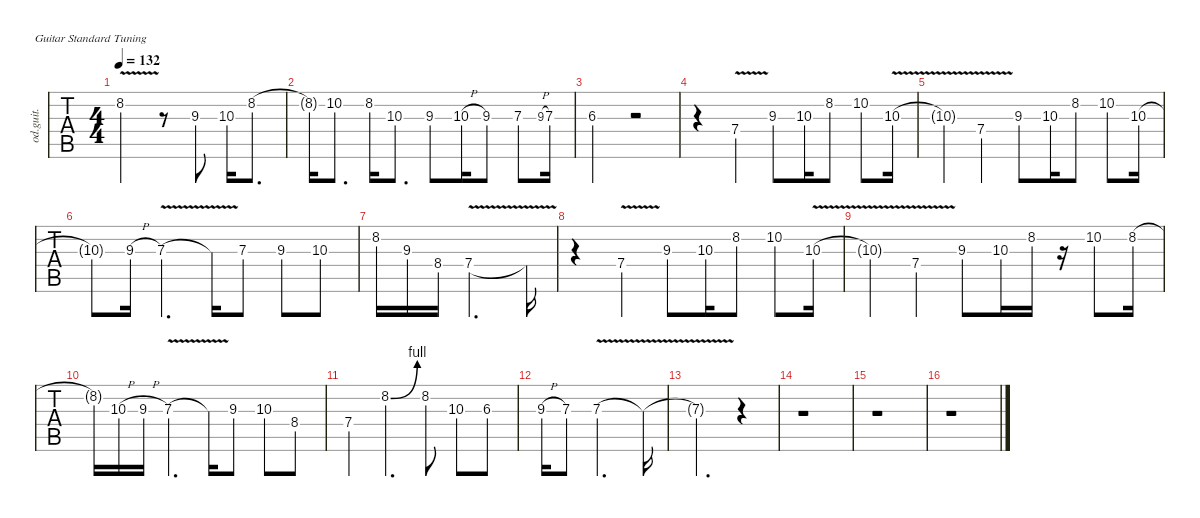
\defaultSystemsLayout 4
\hideDynamics
\bracketExtendMode nobrackets
\track ("Lead guitar" "od.guit.") {instrument overdrivenguitar}
\staff {tabs}
\tuning (E4 B3 G3 D3 A2 E2)
\ts (4 4)
\tempo 132
\clef g2
\ks c
8.2{v}.2{dy fff beam Down} r.8{beam Down} 9.3.8{beam Down} 10.3.16{beam Down} 8.2.8{d beam Down} |
8.2{t}.16{dy f beam Down} 10.2.8{d dy fff beam Down} 8.2.16{beam Down} 10.3.8{d beam Down} 9.3.8{beam Down} 10.3{h}.16{beam Down} 9.3.8{beam Down} 7.3.8{beam Down} 9.3{h}.8{gr dy ff beam Up} 7.3.16{dy fff beam Down} |
6.3{acc #}.2{dy f beam Down} r.2{beam Down} |
r.4{beam Down} 7.4{v}.4{dy fff beam Up} 9.3.8{beam Down} 10.3.16{beam Down} 8.2.8{beam Down} 10.2.8{beam Down} 10.3{v}.16{beam Down} |
10.3{v t}.4{dy f beam Down} 7.4{v}.4{dy fff beam Up} 9.3.8{beam Down} 10.3.16{beam Down} 8.2.8{beam Down} 10.2.8{beam Down} 10.3.16{beam Down} |
10.3{t}.8{dy f beam Down} 9.3{h}.16{dy fff beam Down} 7.3{v}.4{d beam Down} 7.3{v t}.16{dy f beam Down} 7.3.8{dy fff beam Down} 9.3.8{beam Down} 10.3.8{beam Down} |
8.2.16{beam Down} 9.3.16{beam Down} 8.4{acc #}.16{beam Down} 7.4{v}.2{d beam Up} 7.4{v t}.16{dy f beam Up} |
r.4{beam Down} 7.4{v}.4{dy fff beam Up} 9.3.8{beam Down} 10.3.16{beam Down} 8.2.8{beam Down} 10.2.8{beam Down} 10.3{v}.16{beam Down} |
10.3{v t}.4{dy f beam Down} 7.4{v}.4{dy fff beam Up} 9.3.8{beam Down} 10.3.16{beam Down} 8.2.16{beam Down} r.16{beam Down} 10.2.8{beam Down} 8.2.16{beam Down} |
8.2{t}.16{dy f beam Down} 10.3{h}.16{dy fff beam Down} 9.3{h}.16{beam Down} 7.3{v}.4{d beam Down} 7.3{v t}.16{dy f beam Down} 9.3.8{dy fff beam Down} 10.3.8{beam Down} 8.4{acc #}.8{beam Down} |
7.4.4{beam Up} 8.2{be (bend 0 0 15 4)}.4{d beam Down} 8.2.8{beam Down} 10.3.8{beam Down} 6.3{acc #}.8{dy f beam Down} |
9.3{h}.16{dy fff beam Down} 7.3.8{beam Down} 7.3{v}.2{d dy f beam Down} 7.3{v t}.16{beam Down} |
7.3{v t}.2{d beam Down} r.4{beam Down} |
r.1{beam Down} |
r.1{beam Down} |
r.1{beam Down}
